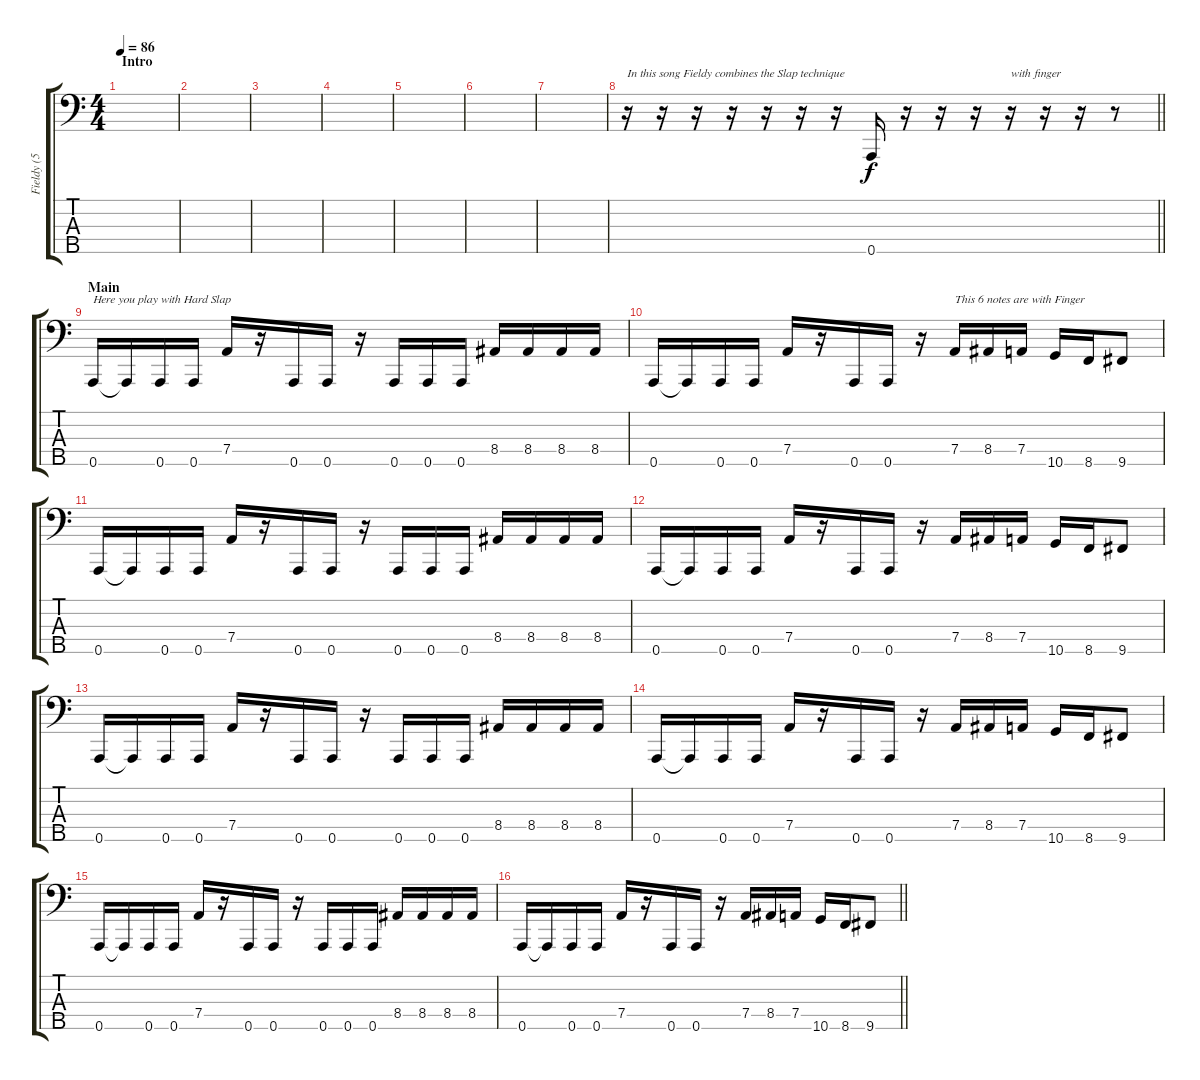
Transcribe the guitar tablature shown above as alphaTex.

\track ("Fieldy (5 String Bass)" "Fieldy (5 ") {instrument slapbass1}
\staff {score tabs}
\tuning (F2 C2 G1 D1 A0) {hide}
\ts (4 4)
\section ("" "Intro")
\tempo 86
\clef f4
\ks c
|
|
|
|
|
|
|
\barLineRight lightlight
r.16{txt "In this song Fieldy combines the Slap technique"} r.16 r.16 r.16 r.16 r.16 r.16 0.5.16 r.16 r.16 r.16 r.16{txt "with finger"} r.16 r.16 r.8 |
\section ("" "Main")
0.5.16{txt "Here you play with Hard Slap"} 0.5{t}.16 0.5.16 0.5.16 7.4.16 r.16 0.5.16 0.5.16 r.16 0.5.16 0.5.16 0.5.16 8.4.16 8.4.16 8.4.16 8.4.16 |
0.5.16 0.5{t}.16 0.5.16 0.5.16 7.4.16 r.16 0.5.16 0.5.16 r.16 7.4.16{txt "This 6 notes are with Finger"} 8.4.16 7.4.16 10.5.16 8.5.16 9.5.8 |
0.5.16 0.5{t}.16 0.5.16 0.5.16 7.4.16 r.16 0.5.16 0.5.16 r.16 0.5.16 0.5.16 0.5.16 8.4.16 8.4.16 8.4.16 8.4.16 |
0.5.16 0.5{t}.16 0.5.16 0.5.16 7.4.16 r.16 0.5.16 0.5.16 r.16 7.4.16 8.4.16 7.4.16 10.5.16 8.5.16 9.5.8 |
0.5.16 0.5{t}.16 0.5.16 0.5.16 7.4.16 r.16 0.5.16 0.5.16 r.16 0.5.16 0.5.16 0.5.16 8.4.16 8.4.16 8.4.16 8.4.16 |
0.5.16 0.5{t}.16 0.5.16 0.5.16 7.4.16 r.16 0.5.16 0.5.16 r.16 7.4.16 8.4.16 7.4.16 10.5.16 8.5.16 9.5.8 |
0.5.16 0.5{t}.16 0.5.16 0.5.16 7.4.16 r.16 0.5.16 0.5.16 r.16 0.5.16 0.5.16 0.5.16 8.4.16 8.4.16 8.4.16 8.4.16 |
\barLineRight lightlight
0.5.16 0.5{t}.16 0.5.16 0.5.16 7.4.16 r.16 0.5.16 0.5.16 r.16 7.4.16 8.4.16 7.4.16 10.5.16 8.5.16 9.5.8
